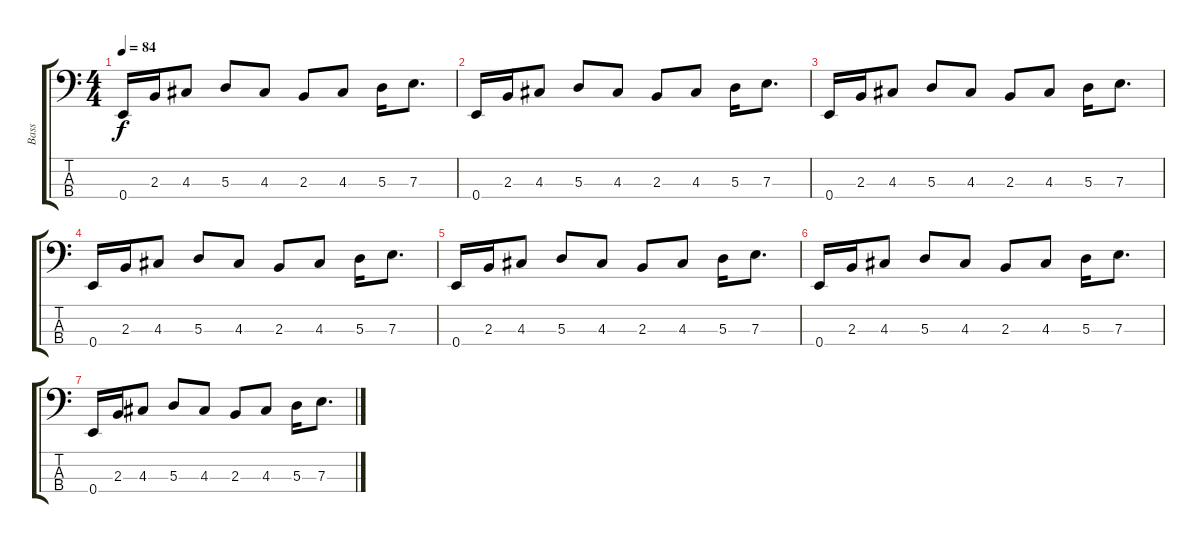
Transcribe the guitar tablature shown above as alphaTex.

\track ("Bass" "Bass") {instrument electricbasspick}
\staff {score tabs}
\tuning (G2 D2 A1 E1) {hide}
\ts (4 4)
\tempo 84
\clef f4
\ks c
0.4.16{dy f} 2.3.16 4.3.8 5.3.8 4.3.8 2.3.8 4.3.8 5.3.16 7.3.8{d} |
0.4.16 2.3.16 4.3.8 5.3.8 4.3.8 2.3.8 4.3.8 5.3.16 7.3.8{d} |
0.4.16 2.3.16 4.3.8 5.3.8 4.3.8 2.3.8 4.3.8 5.3.16 7.3.8{d} |
0.4.16 2.3.16 4.3.8 5.3.8 4.3.8 2.3.8 4.3.8 5.3.16 7.3.8{d} |
0.4.16 2.3.16 4.3.8 5.3.8 4.3.8 2.3.8 4.3.8 5.3.16 7.3.8{d} |
0.4.16 2.3.16 4.3.8 5.3.8 4.3.8 2.3.8 4.3.8 5.3.16 7.3.8{d} |
0.4.16 2.3.16 4.3.8 5.3.8 4.3.8 2.3.8 4.3.8 5.3.16 7.3.8{d}
